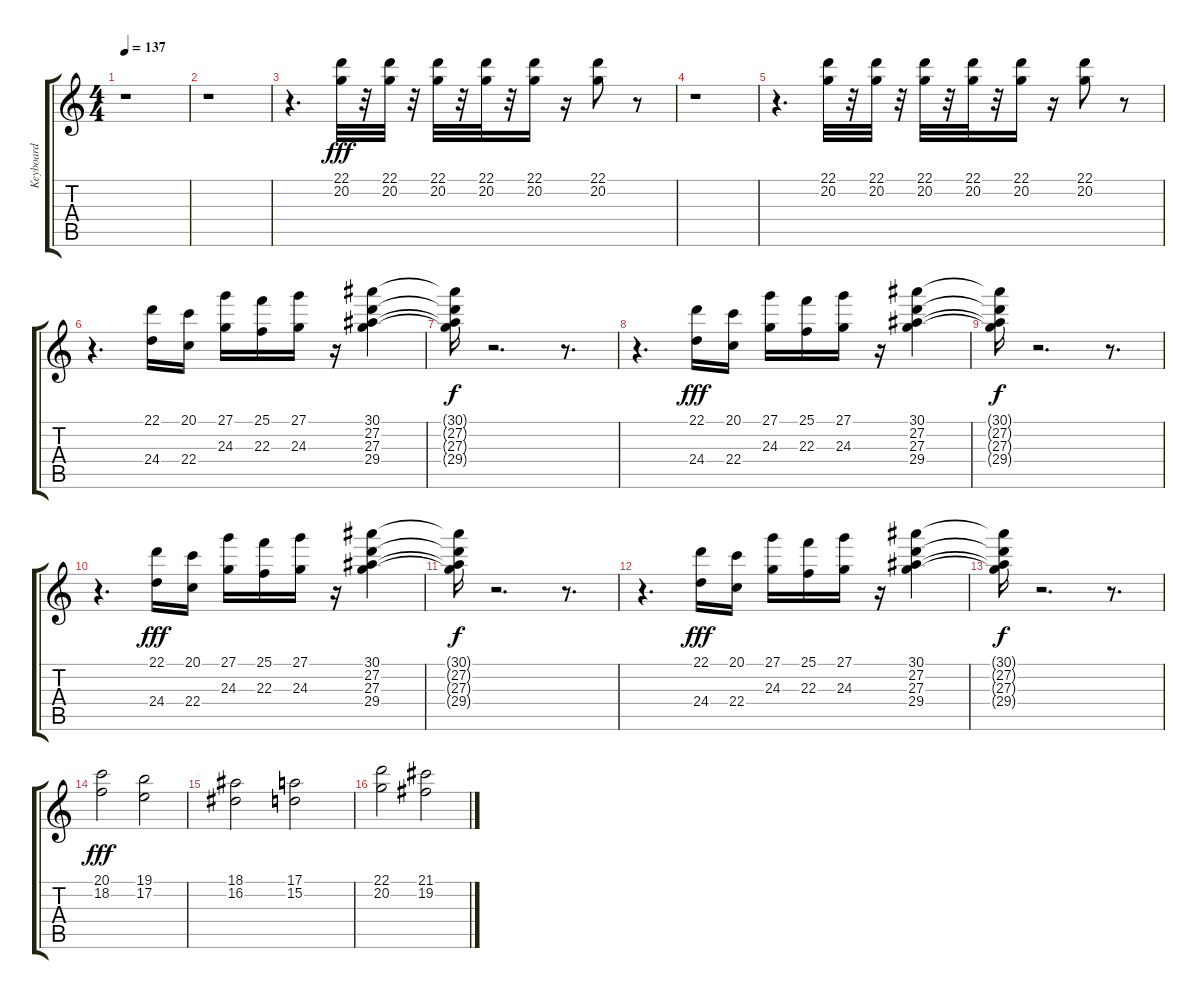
\track ("Keyboard" "Keyboard") {instrument rockorgan}
\staff {score tabs}
\tuning (E4 B3 G3 D3 A2 E2) {hide}
\ts (4 4)
\tempo 137
\clef g2
\ks c
r.1{dy fff} |
r.1 |
r.4{d} (22.1 20.2).32 r.32 (22.1 20.2).32 r.32 (22.1 20.2).32 r.32 (22.1 20.2).32 r.32 (22.1 20.2).16 r.16 (22.1 20.2).8 r.8 |
r.1 |
r.4{d} (22.1 20.2).32 r.32 (22.1 20.2).32 r.32 (22.1 20.2).32 r.32 (22.1 20.2).32 r.32 (22.1 20.2).16 r.16 (22.1 20.2).8 r.8 |
r.4{d} (22.1 24.4).16 (20.1 22.4).16 (27.1 24.3).16 (25.1 22.3).16 (27.1 24.3).16 r.16 (30.1 27.2 27.3 29.4).4 |
(30.1{t} 27.2{t} 27.3{t} 29.4{t}).16{dy f} r.2{d} r.8{d} |
r.4{d} (22.1 24.4).16{dy fff} (20.1 22.4).16 (27.1 24.3).16 (25.1 22.3).16 (27.1 24.3).16 r.16 (30.1 27.2 27.3 29.4).4 |
(30.1{t} 27.2{t} 27.3{t} 29.4{t}).16{dy f} r.2{d} r.8{d} |
r.4{d} (22.1 24.4).16{dy fff} (20.1 22.4).16 (27.1 24.3).16 (25.1 22.3).16 (27.1 24.3).16 r.16 (30.1 27.2 27.3 29.4).4 |
(30.1{t} 27.2{t} 27.3{t} 29.4{t}).16{dy f} r.2{d} r.8{d} |
r.4{d} (22.1 24.4).16{dy fff} (20.1 22.4).16 (27.1 24.3).16 (25.1 22.3).16 (27.1 24.3).16 r.16 (30.1 27.2 27.3 29.4).4 |
(30.1{t} 27.2{t} 27.3{t} 29.4{t}).16{dy f} r.2{d} r.8{d} |
(20.1 18.2).2{dy fff} (19.1 17.2).2 |
(18.1 16.2).2 (17.1 15.2).2 |
(22.1 20.2).2 (21.1 19.2).2
